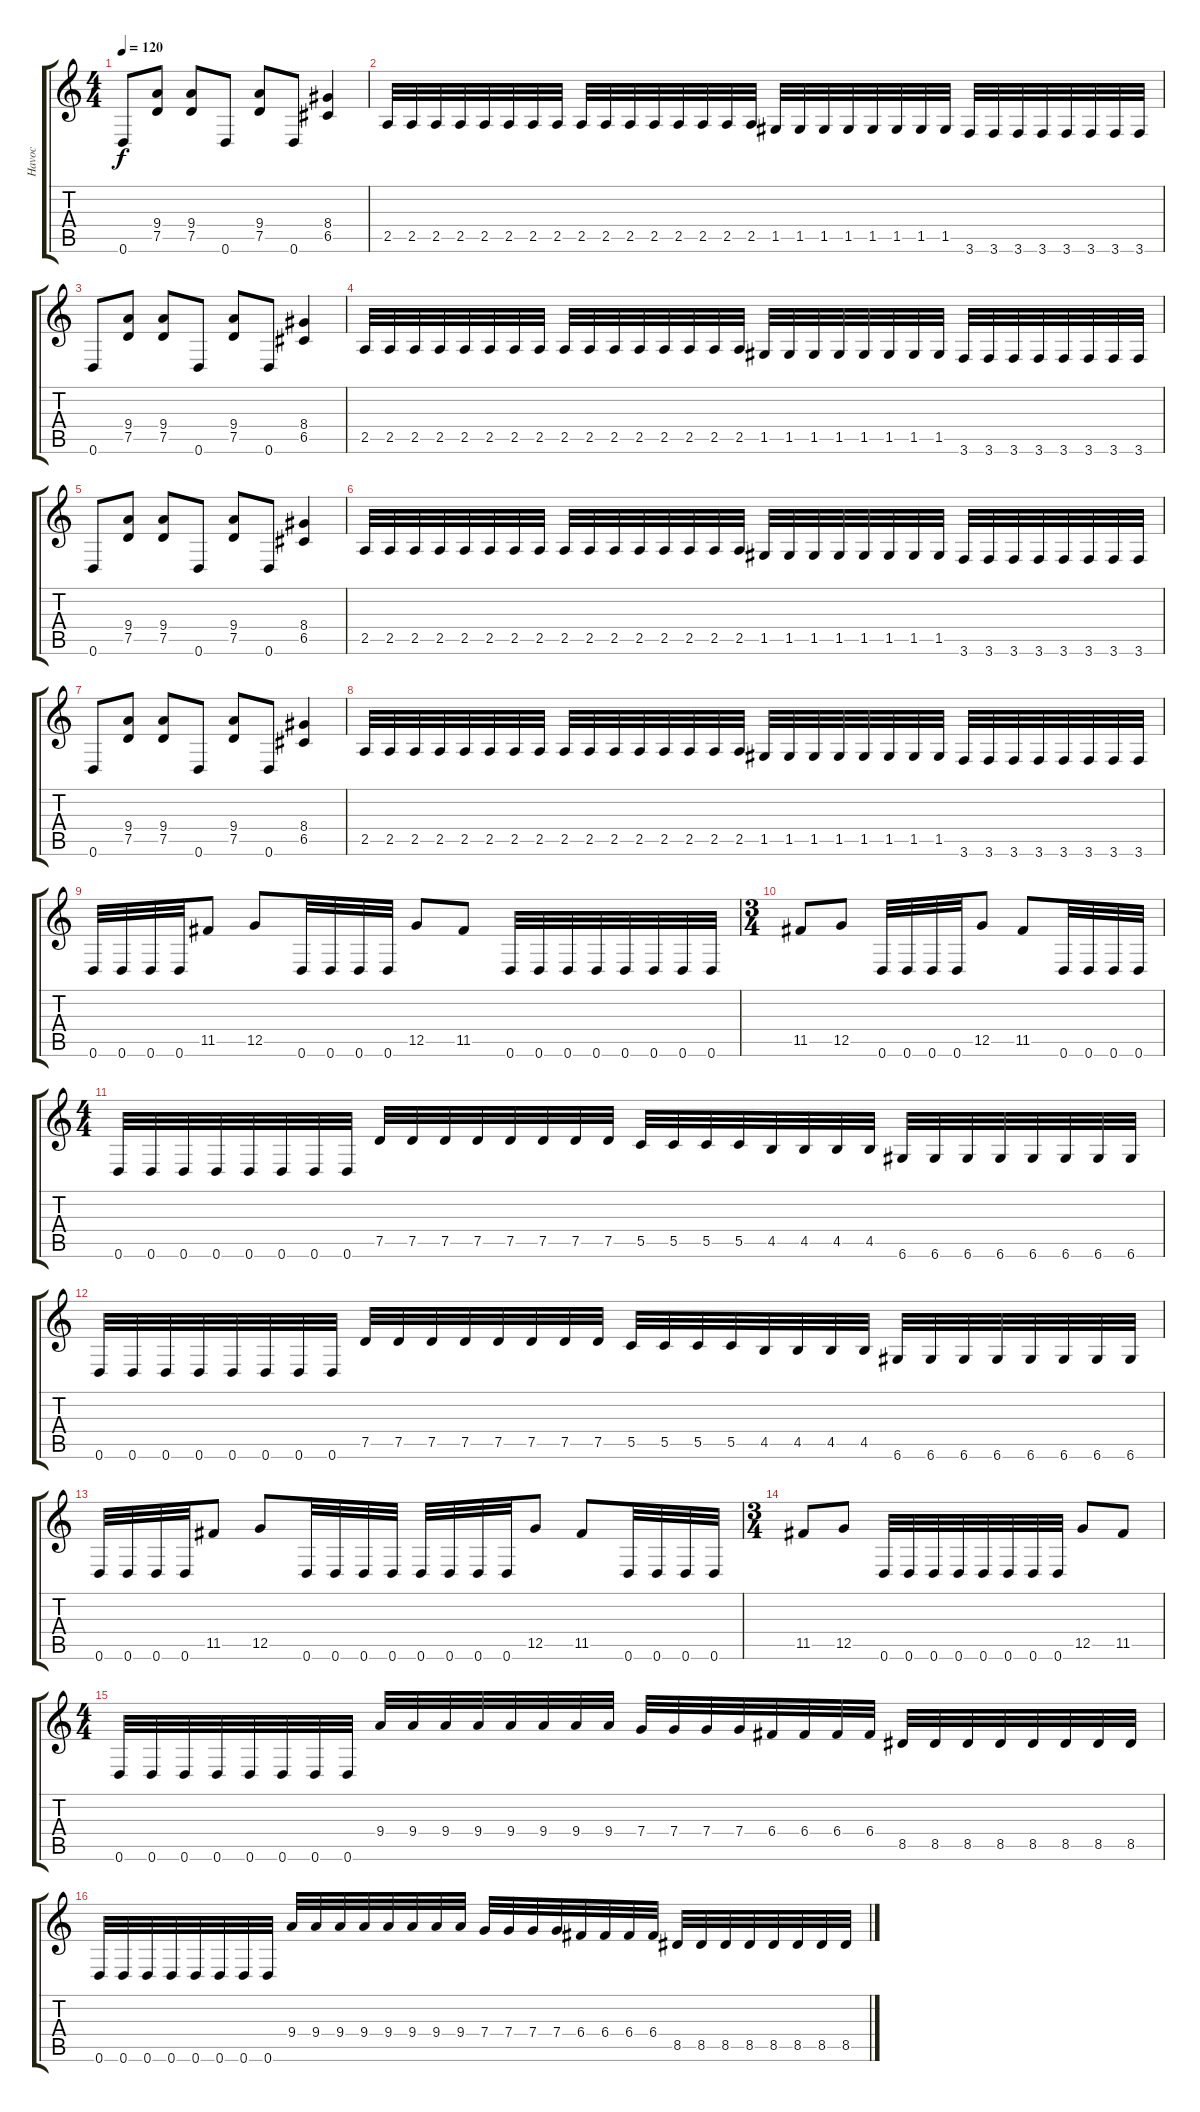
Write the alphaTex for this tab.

\track ("Havoc" "Havoc") {instrument distortionguitar}
\staff {score tabs}
\tuning (D4 A3 F3 C3 G2 D2) {hide}
\ts (4 4)
\tempo 120
\clef g2
\ks c
0.6.8{dy f} (9.4 7.5).8 (9.4 7.5).8 0.6.8 (9.4 7.5).8 0.6.8 (8.4 6.5).4 |
2.5.32 2.5.32 2.5.32 2.5.32 2.5.32 2.5.32 2.5.32 2.5.32 2.5.32 2.5.32 2.5.32 2.5.32 2.5.32 2.5.32 2.5.32 2.5.32 1.5.32 1.5.32 1.5.32 1.5.32 1.5.32 1.5.32 1.5.32 1.5.32 3.6.32 3.6.32 3.6.32 3.6.32 3.6.32 3.6.32 3.6.32 3.6.32 |
0.6.8 (9.4 7.5).8 (9.4 7.5).8 0.6.8 (9.4 7.5).8 0.6.8 (8.4 6.5).4 |
2.5.32 2.5.32 2.5.32 2.5.32 2.5.32 2.5.32 2.5.32 2.5.32 2.5.32 2.5.32 2.5.32 2.5.32 2.5.32 2.5.32 2.5.32 2.5.32 1.5.32 1.5.32 1.5.32 1.5.32 1.5.32 1.5.32 1.5.32 1.5.32 3.6.32 3.6.32 3.6.32 3.6.32 3.6.32 3.6.32 3.6.32 3.6.32 |
0.6.8 (9.4 7.5).8 (9.4 7.5).8 0.6.8 (9.4 7.5).8 0.6.8 (8.4 6.5).4 |
2.5.32 2.5.32 2.5.32 2.5.32 2.5.32 2.5.32 2.5.32 2.5.32 2.5.32 2.5.32 2.5.32 2.5.32 2.5.32 2.5.32 2.5.32 2.5.32 1.5.32 1.5.32 1.5.32 1.5.32 1.5.32 1.5.32 1.5.32 1.5.32 3.6.32 3.6.32 3.6.32 3.6.32 3.6.32 3.6.32 3.6.32 3.6.32 |
0.6.8 (9.4 7.5).8 (9.4 7.5).8 0.6.8 (9.4 7.5).8 0.6.8 (8.4 6.5).4 |
2.5.32 2.5.32 2.5.32 2.5.32 2.5.32 2.5.32 2.5.32 2.5.32 2.5.32 2.5.32 2.5.32 2.5.32 2.5.32 2.5.32 2.5.32 2.5.32 1.5.32 1.5.32 1.5.32 1.5.32 1.5.32 1.5.32 1.5.32 1.5.32 3.6.32 3.6.32 3.6.32 3.6.32 3.6.32 3.6.32 3.6.32 3.6.32 |
0.6.32 0.6.32 0.6.32 0.6.32 11.5.8 12.5.8 0.6.32 0.6.32 0.6.32 0.6.32 12.5.8 11.5.8 0.6.32 0.6.32 0.6.32 0.6.32 0.6.32 0.6.32 0.6.32 0.6.32 |
\ts (3 4)
11.5.8 12.5.8 0.6.32 0.6.32 0.6.32 0.6.32 12.5.8 11.5.8 0.6.32 0.6.32 0.6.32 0.6.32 |
\ts (4 4)
0.6.32 0.6.32 0.6.32 0.6.32 0.6.32 0.6.32 0.6.32 0.6.32 7.5.32 7.5.32 7.5.32 7.5.32 7.5.32 7.5.32 7.5.32 7.5.32 5.5.32 5.5.32 5.5.32 5.5.32 4.5.32 4.5.32 4.5.32 4.5.32 6.6.32 6.6.32 6.6.32 6.6.32 6.6.32 6.6.32 6.6.32 6.6.32 |
0.6.32 0.6.32 0.6.32 0.6.32 0.6.32 0.6.32 0.6.32 0.6.32 7.5.32 7.5.32 7.5.32 7.5.32 7.5.32 7.5.32 7.5.32 7.5.32 5.5.32 5.5.32 5.5.32 5.5.32 4.5.32 4.5.32 4.5.32 4.5.32 6.6.32 6.6.32 6.6.32 6.6.32 6.6.32 6.6.32 6.6.32 6.6.32 |
0.6.32 0.6.32 0.6.32 0.6.32 11.5.8 12.5.8 0.6.32 0.6.32 0.6.32 0.6.32 0.6.32 0.6.32 0.6.32 0.6.32 12.5.8 11.5.8 0.6.32 0.6.32 0.6.32 0.6.32 |
\ts (3 4)
11.5.8 12.5.8 0.6.32 0.6.32 0.6.32 0.6.32 0.6.32 0.6.32 0.6.32 0.6.32 12.5.8 11.5.8 |
\ts (4 4)
0.6.32 0.6.32 0.6.32 0.6.32 0.6.32 0.6.32 0.6.32 0.6.32 9.4.32 9.4.32 9.4.32 9.4.32 9.4.32 9.4.32 9.4.32 9.4.32 7.4.32 7.4.32 7.4.32 7.4.32 6.4.32 6.4.32 6.4.32 6.4.32 8.5.32 8.5.32 8.5.32 8.5.32 8.5.32 8.5.32 8.5.32 8.5.32 |
0.6.32 0.6.32 0.6.32 0.6.32 0.6.32 0.6.32 0.6.32 0.6.32 9.4.32 9.4.32 9.4.32 9.4.32 9.4.32 9.4.32 9.4.32 9.4.32 7.4.32 7.4.32 7.4.32 7.4.32 6.4.32 6.4.32 6.4.32 6.4.32 8.5.32 8.5.32 8.5.32 8.5.32 8.5.32 8.5.32 8.5.32 8.5.32
